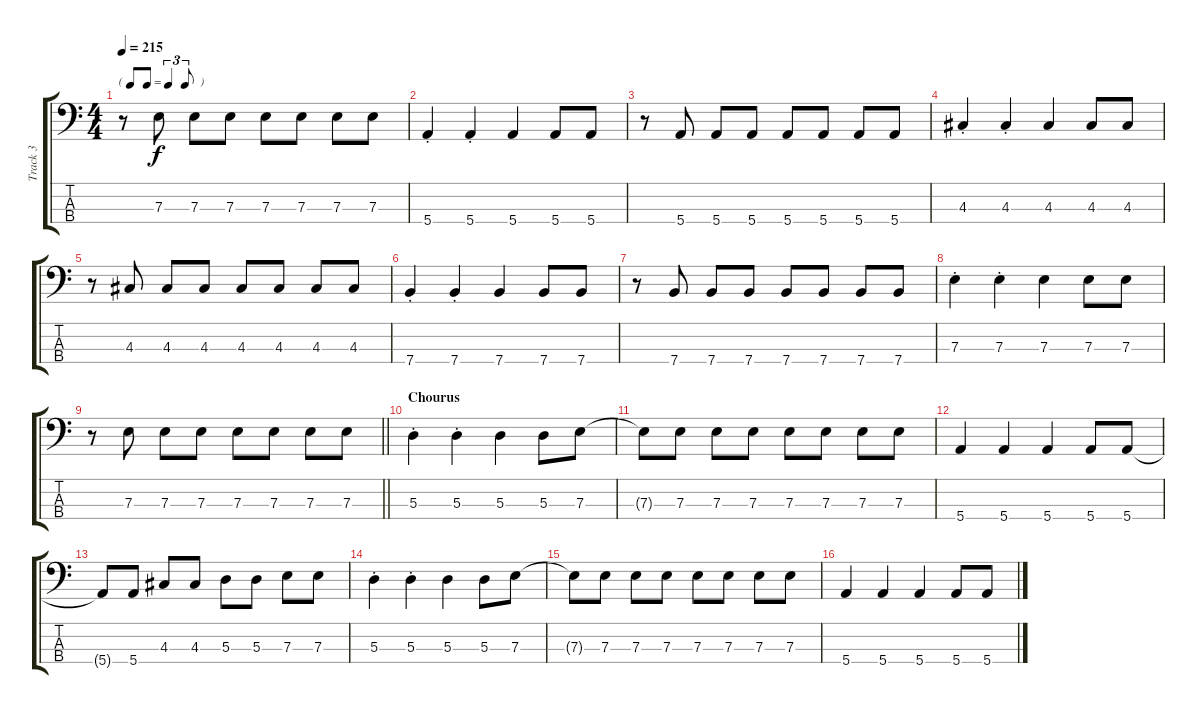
\track ("Track 3" "Track 3") {instrument electricbasspick}
\staff {score tabs}
\tuning (G2 D2 A1 E1) {hide}
\ts (4 4)
\tf triplet8th
\tempo 215
\clef f4
\ks c
r.8{dy f} 7.3.8 7.3.8 7.3.8 7.3.8 7.3.8 7.3.8 7.3.8 |
5.4{st}.4 5.4{st}.4 5.4.4 5.4.8 5.4.8 |
r.8 5.4.8 5.4.8 5.4.8 5.4.8 5.4.8 5.4.8 5.4.8 |
4.3{st}.4 4.3{st}.4 4.3.4 4.3.8 4.3.8 |
r.8 4.3.8 4.3.8 4.3.8 4.3.8 4.3.8 4.3.8 4.3.8 |
7.4{st}.4 7.4{st}.4 7.4.4 7.4.8 7.4.8 |
r.8 7.4.8 7.4.8 7.4.8 7.4.8 7.4.8 7.4.8 7.4.8 |
7.3{st}.4 7.3{st}.4 7.3.4 7.3.8 7.3.8 |
\barLineRight lightlight
r.8 7.3.8 7.3.8 7.3.8 7.3.8 7.3.8 7.3.8 7.3.8 |
\section ("" "Chourus")
5.3{st}.4 5.3{st}.4 5.3.4 5.3.8 7.3.8 |
7.3{t}.8 7.3.8 7.3.8 7.3.8 7.3.8 7.3.8 7.3.8 7.3.8 |
5.4.4 5.4.4 5.4.4 5.4.8 5.4.8 |
5.4{t}.8 5.4.8 4.3.8 4.3.8 5.3.8 5.3.8 7.3.8 7.3.8 |
5.3{st}.4 5.3{st}.4 5.3.4 5.3.8 7.3.8 |
7.3{t}.8 7.3.8 7.3.8 7.3.8 7.3.8 7.3.8 7.3.8 7.3.8 |
5.4.4 5.4.4 5.4.4 5.4.8 5.4.8
